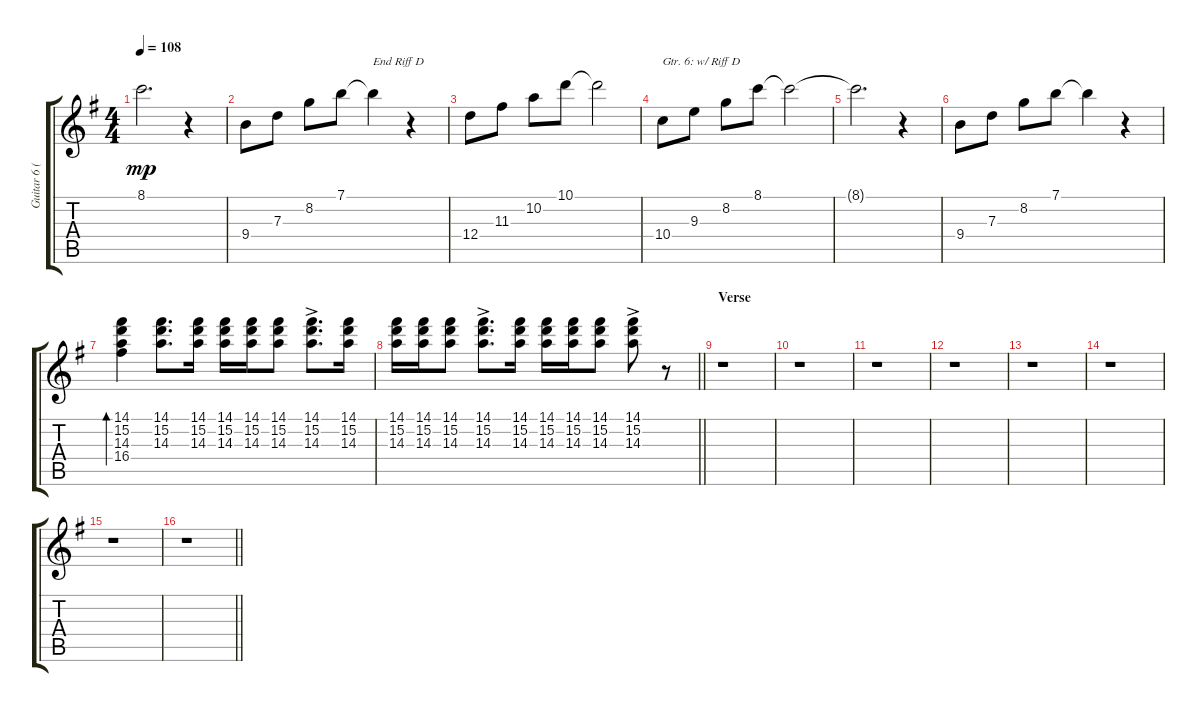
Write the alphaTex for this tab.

\track ("Guitar 6 (clean)" "Guitar 6 (") {instrument electricguitarclean}
\staff {score tabs}
\tuning (E4 B3 G3 D3 A2 E2) {hide}
\ts (4 4)
\tempo 108
\clef g2
\ks eminor
8.1{t}.2{d dy mp} r.4 |
9.4.8 7.3.8 8.2.8 7.1.8 7.1{t}.4{txt "End Riff D"} r.4 |
12.4.8 11.3.8 10.2.8 10.1.8 10.1{t}.2 |
10.4.8{txt "Gtr. 6: w/ Riff D"} 9.3.8 8.2.8 8.1.8 8.1{t}.2 |
8.1{t}.2{d} r.4 |
9.4.8 7.3.8 8.2.8 7.1.8 7.1{t}.4 r.4 |
(14.1 15.2 14.3 16.4).4{bd 240} (14.1 15.2 14.3).8{d} (14.1 15.2 14.3).16 (14.1 15.2 14.3).16 (14.1 15.2 14.3).16 (14.1 15.2 14.3).8 (14.1{ac} 15.2{ac} 14.3{ac}).8{d} (14.1 15.2 14.3).16 |
\barLineRight lightlight
(14.1 15.2 14.3).16 (14.1 15.2 14.3).16 (14.1 15.2 14.3).8 (14.1{ac} 15.2{ac} 14.3{ac}).8{d} (14.1 15.2 14.3).16 (14.1 15.2 14.3).16 (14.1 15.2 14.3).16 (14.1 15.2 14.3).8 (14.1{ac} 15.2{ac} 14.3{ac}).8 r.8 |
\section ("" "Verse")
r.1 |
r.1 |
r.1 |
r.1 |
r.1 |
r.1 |
r.1 |
\barLineRight lightlight
r.1
